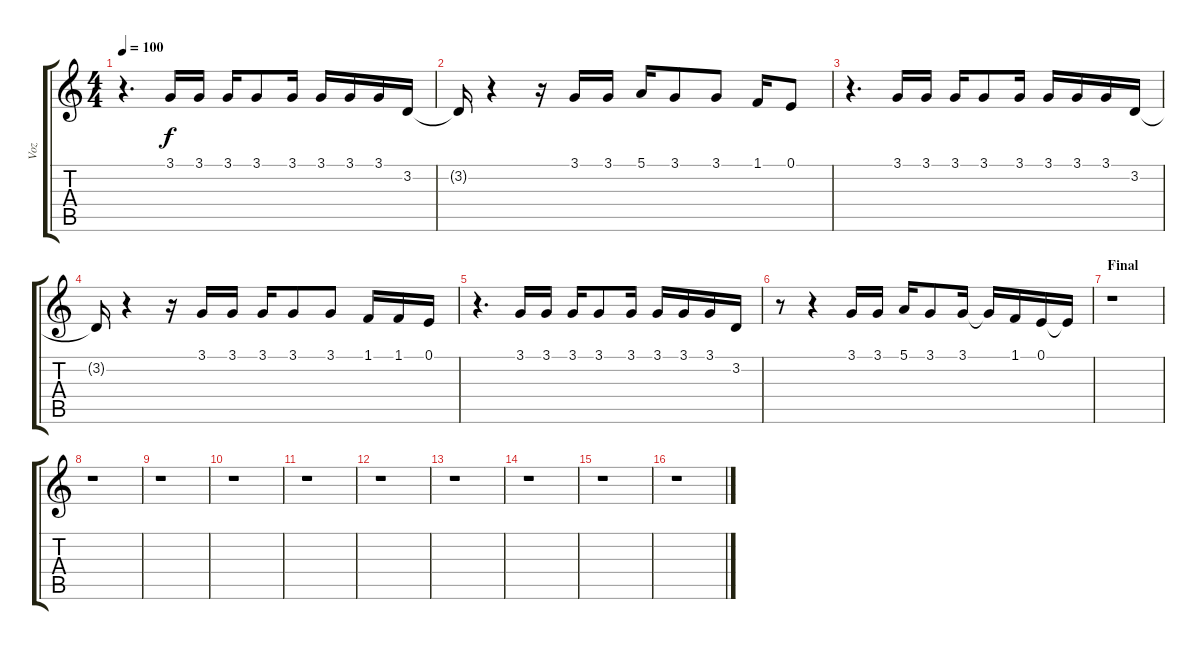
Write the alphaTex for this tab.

\track ("Voz" "Voz") {instrument harmonica}
\staff {score tabs}
\tuning (E4 B3 G3 D3 A2 E2) {hide}
\ts (4 4)
\tempo 100
\clef g2
\ks c
r.4{d dy f} 3.1.16 3.1.16 3.1.16 3.1.8 3.1.16 3.1.16 3.1.16 3.1.16 3.2.16 |
3.2{t}.16 r.4 r.16 3.1.16 3.1.16 5.1.16 3.1.8 3.1.8 1.1.16 0.1.8 |
r.4{d} 3.1.16 3.1.16 3.1.16 3.1.8 3.1.16 3.1.16 3.1.16 3.1.16 3.2.16 |
3.2{t}.16 r.4 r.16 3.1.16 3.1.16 3.1.16 3.1.8 3.1.8 1.1.16 1.1.16 0.1.16 |
r.4{d} 3.1.16 3.1.16 3.1.16 3.1.8 3.1.16 3.1.16 3.1.16 3.1.16 3.2.16 |
r.8 r.4 3.1.16 3.1.16 5.1.16 3.1.8 3.1.16 3.1{t}.16 1.1.16 0.1.16 0.1{t}.16 |
\section ("" "Final")
r.1 |
r.1 |
r.1 |
r.1 |
r.1 |
r.1 |
r.1 |
r.1 |
r.1 |
r.1
